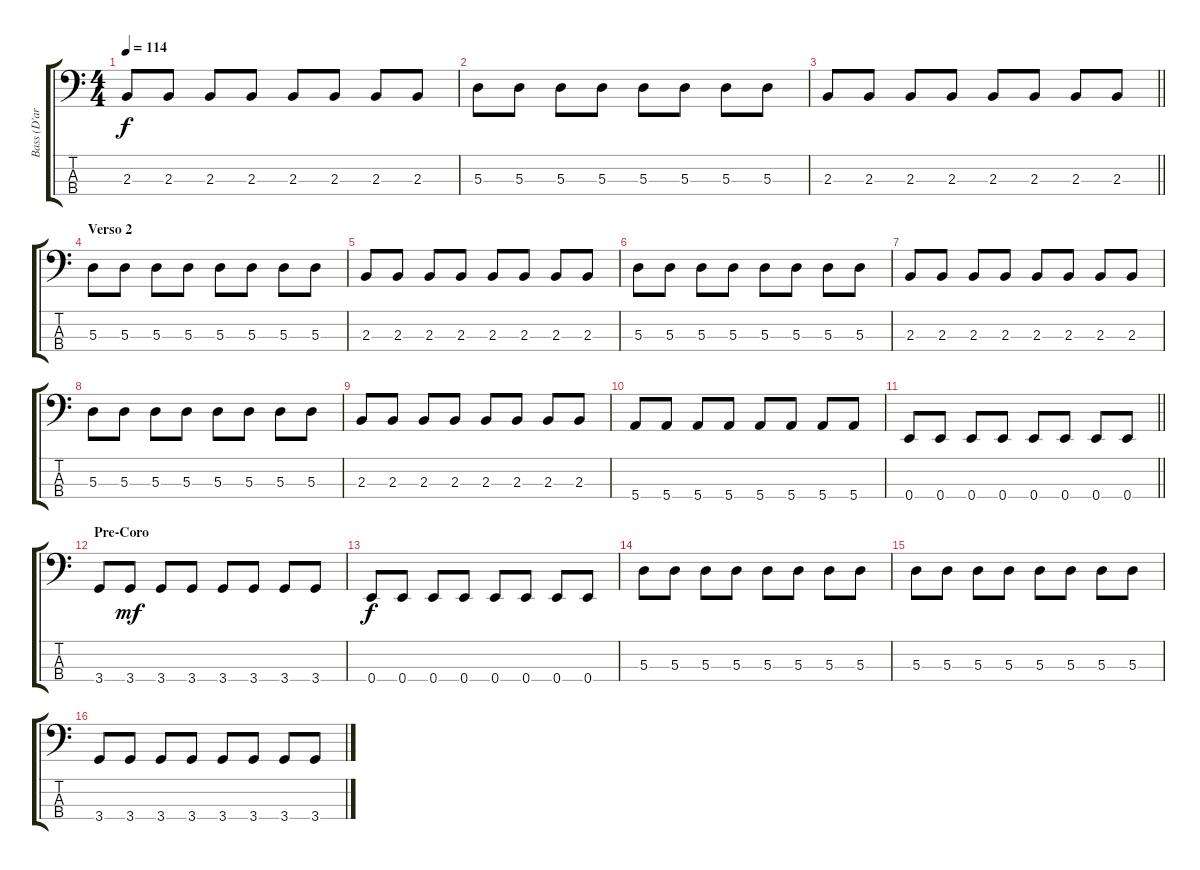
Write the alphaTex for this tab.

\track ("Bass (D'arcy Wretzky)" "Bass (D'ar") {instrument electricbassfinger}
\staff {score tabs}
\tuning (G2 D2 A1 E1) {hide}
\ts (4 4)
\tempo 114
\clef f4
\ks c
2.3.8{dy f} 2.3.8 2.3.8 2.3.8 2.3.8 2.3.8 2.3.8 2.3.8 |
5.3.8 5.3.8 5.3.8 5.3.8 5.3.8 5.3.8 5.3.8 5.3.8 |
\barLineRight lightlight
2.3.8 2.3.8 2.3.8 2.3.8 2.3.8 2.3.8 2.3.8 2.3.8 |
\section ("" "Verso 2")
5.3.8 5.3.8 5.3.8 5.3.8 5.3.8 5.3.8 5.3.8 5.3.8 |
2.3.8 2.3.8 2.3.8 2.3.8 2.3.8 2.3.8 2.3.8 2.3.8 |
5.3.8 5.3.8 5.3.8 5.3.8 5.3.8 5.3.8 5.3.8 5.3.8 |
2.3.8 2.3.8 2.3.8 2.3.8 2.3.8 2.3.8 2.3.8 2.3.8 |
5.3.8 5.3.8 5.3.8 5.3.8 5.3.8 5.3.8 5.3.8 5.3.8 |
2.3.8 2.3.8 2.3.8 2.3.8 2.3.8 2.3.8 2.3.8 2.3.8 |
5.4.8 5.4.8 5.4.8 5.4.8 5.4.8 5.4.8 5.4.8 5.4.8 |
\barLineRight lightlight
0.4.8 0.4.8 0.4.8 0.4.8 0.4.8 0.4.8 0.4.8 0.4.8 |
\section ("" "Pre-Coro")
3.4.8 3.4.8{dy mf} 3.4.8 3.4.8 3.4.8 3.4.8 3.4.8 3.4.8 |
0.4.8{dy f} 0.4.8 0.4.8 0.4.8 0.4.8 0.4.8 0.4.8 0.4.8 |
5.3.8 5.3.8 5.3.8 5.3.8 5.3.8 5.3.8 5.3.8 5.3.8 |
5.3.8 5.3.8 5.3.8 5.3.8 5.3.8 5.3.8 5.3.8 5.3.8 |
3.4.8 3.4.8 3.4.8 3.4.8 3.4.8 3.4.8 3.4.8 3.4.8
